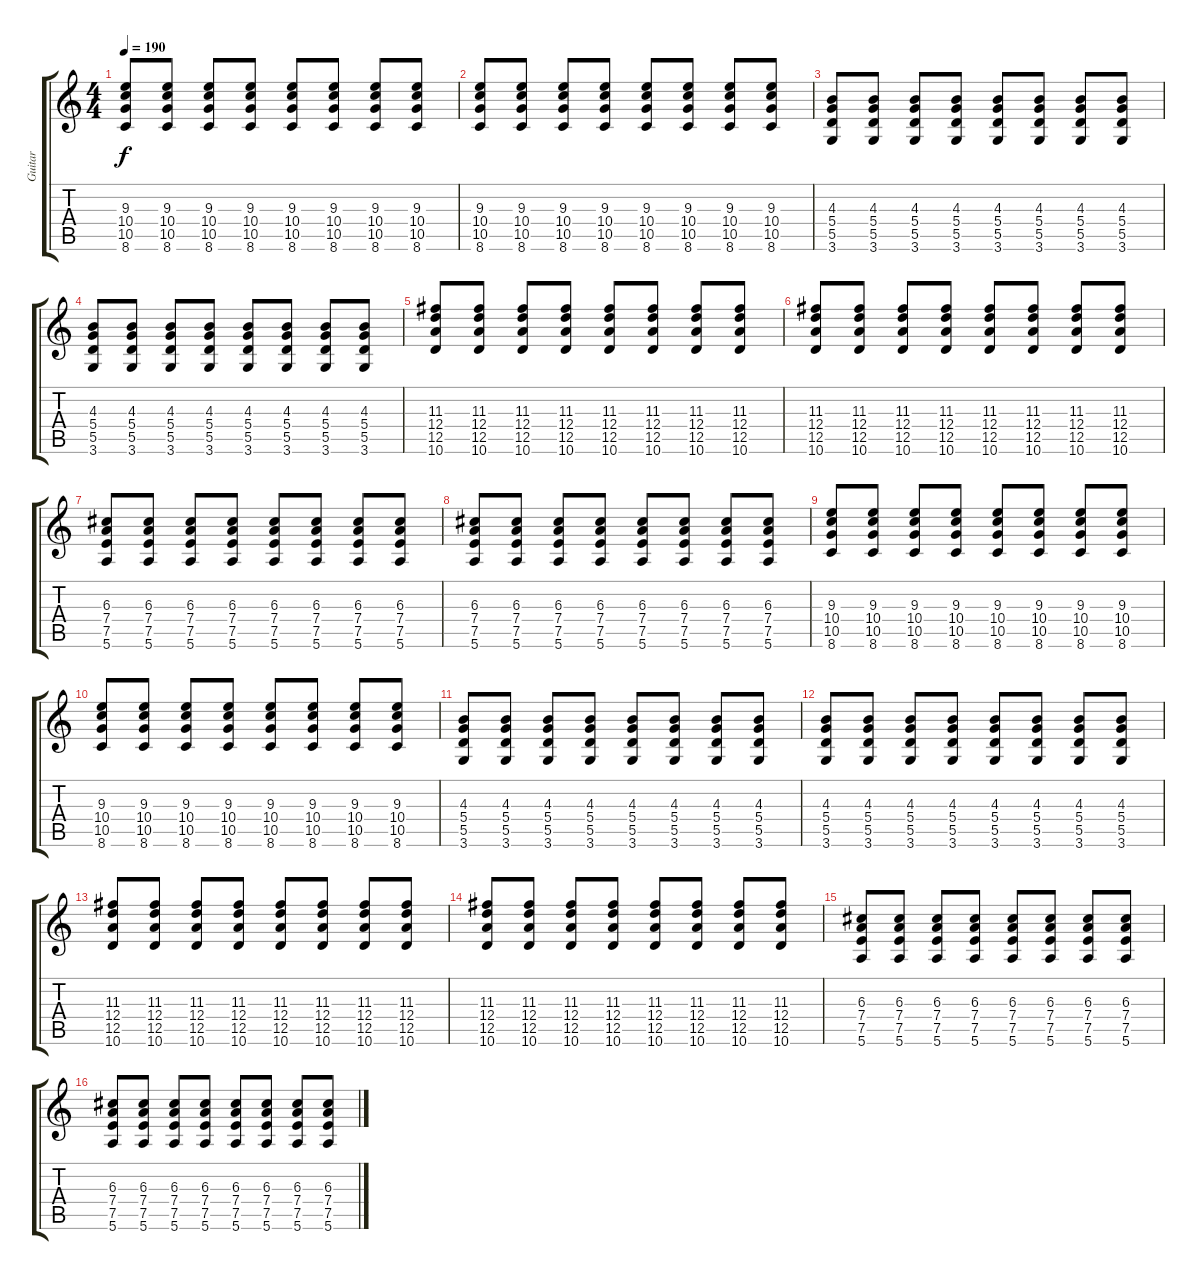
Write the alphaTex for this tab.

\track ("Guitar" "Guitar") {instrument distortionguitar}
\staff {score tabs}
\tuning (E4 B3 G3 D3 A2 E2) {hide}
\ts (4 4)
\tempo 190
\clef g2
\ks c
(9.3 10.4 10.5 8.6).8{dy f volume 10} (9.3 10.4 10.5 8.6).8 (9.3 10.4 10.5 8.6).8 (9.3 10.4 10.5 8.6).8 (9.3 10.4 10.5 8.6).8 (9.3 10.4 10.5 8.6).8 (9.3 10.4 10.5 8.6).8 (9.3 10.4 10.5 8.6).8 |
(9.3 10.4 10.5 8.6).8 (9.3 10.4 10.5 8.6).8 (9.3 10.4 10.5 8.6).8 (9.3 10.4 10.5 8.6).8 (9.3 10.4 10.5 8.6).8 (9.3 10.4 10.5 8.6).8 (9.3 10.4 10.5 8.6).8 (9.3 10.4 10.5 8.6).8 |
(4.3 5.4 5.5 3.6).8 (4.3 5.4 5.5 3.6).8 (4.3 5.4 5.5 3.6).8 (4.3 5.4 5.5 3.6).8 (4.3 5.4 5.5 3.6).8 (4.3 5.4 5.5 3.6).8 (4.3 5.4 5.5 3.6).8 (4.3 5.4 5.5 3.6).8 |
(4.3 5.4 5.5 3.6).8 (4.3 5.4 5.5 3.6).8 (4.3 5.4 5.5 3.6).8 (4.3 5.4 5.5 3.6).8 (4.3 5.4 5.5 3.6).8 (4.3 5.4 5.5 3.6).8 (4.3 5.4 5.5 3.6).8 (4.3 5.4 5.5 3.6).8 |
(11.3 12.4 12.5 10.6).8 (11.3 12.4 12.5 10.6).8 (11.3 12.4 12.5 10.6).8 (11.3 12.4 12.5 10.6).8 (11.3 12.4 12.5 10.6).8 (11.3 12.4 12.5 10.6).8 (11.3 12.4 12.5 10.6).8 (11.3 12.4 12.5 10.6).8 |
(11.3 12.4 12.5 10.6).8 (11.3 12.4 12.5 10.6).8 (11.3 12.4 12.5 10.6).8 (11.3 12.4 12.5 10.6).8 (11.3 12.4 12.5 10.6).8 (11.3 12.4 12.5 10.6).8 (11.3 12.4 12.5 10.6).8 (11.3 12.4 12.5 10.6).8 |
(6.3 7.4 7.5 5.6).8 (6.3 7.4 7.5 5.6).8 (6.3 7.4 7.5 5.6).8 (6.3 7.4 7.5 5.6).8 (6.3 7.4 7.5 5.6).8 (6.3 7.4 7.5 5.6).8 (6.3 7.4 7.5 5.6).8 (6.3 7.4 7.5 5.6).8 |
(6.3 7.4 7.5 5.6).8 (6.3 7.4 7.5 5.6).8 (6.3 7.4 7.5 5.6).8 (6.3 7.4 7.5 5.6).8 (6.3 7.4 7.5 5.6).8 (6.3 7.4 7.5 5.6).8 (6.3 7.4 7.5 5.6).8 (6.3 7.4 7.5 5.6).8 |
(9.3 10.4 10.5 8.6).8 (9.3 10.4 10.5 8.6).8 (9.3 10.4 10.5 8.6).8 (9.3 10.4 10.5 8.6).8 (9.3 10.4 10.5 8.6).8 (9.3 10.4 10.5 8.6).8 (9.3 10.4 10.5 8.6).8 (9.3 10.4 10.5 8.6).8 |
(9.3 10.4 10.5 8.6).8 (9.3 10.4 10.5 8.6).8 (9.3 10.4 10.5 8.6).8 (9.3 10.4 10.5 8.6).8 (9.3 10.4 10.5 8.6).8 (9.3 10.4 10.5 8.6).8 (9.3 10.4 10.5 8.6).8 (9.3 10.4 10.5 8.6).8 |
(4.3 5.4 5.5 3.6).8 (4.3 5.4 5.5 3.6).8 (4.3 5.4 5.5 3.6).8 (4.3 5.4 5.5 3.6).8 (4.3 5.4 5.5 3.6).8 (4.3 5.4 5.5 3.6).8 (4.3 5.4 5.5 3.6).8 (4.3 5.4 5.5 3.6).8 |
(4.3 5.4 5.5 3.6).8 (4.3 5.4 5.5 3.6).8 (4.3 5.4 5.5 3.6).8 (4.3 5.4 5.5 3.6).8 (4.3 5.4 5.5 3.6).8 (4.3 5.4 5.5 3.6).8 (4.3 5.4 5.5 3.6).8 (4.3 5.4 5.5 3.6).8 |
(11.3 12.4 12.5 10.6).8 (11.3 12.4 12.5 10.6).8 (11.3 12.4 12.5 10.6).8 (11.3 12.4 12.5 10.6).8 (11.3 12.4 12.5 10.6).8 (11.3 12.4 12.5 10.6).8 (11.3 12.4 12.5 10.6).8 (11.3 12.4 12.5 10.6).8 |
(11.3 12.4 12.5 10.6).8 (11.3 12.4 12.5 10.6).8 (11.3 12.4 12.5 10.6).8 (11.3 12.4 12.5 10.6).8 (11.3 12.4 12.5 10.6).8 (11.3 12.4 12.5 10.6).8 (11.3 12.4 12.5 10.6).8 (11.3 12.4 12.5 10.6).8 |
(6.3 7.4 7.5 5.6).8 (6.3 7.4 7.5 5.6).8 (6.3 7.4 7.5 5.6).8 (6.3 7.4 7.5 5.6).8 (6.3 7.4 7.5 5.6).8 (6.3 7.4 7.5 5.6).8 (6.3 7.4 7.5 5.6).8 (6.3 7.4 7.5 5.6).8 |
(6.3 7.4 7.5 5.6).8 (6.3 7.4 7.5 5.6).8 (6.3 7.4 7.5 5.6).8 (6.3 7.4 7.5 5.6).8 (6.3 7.4 7.5 5.6).8 (6.3 7.4 7.5 5.6).8 (6.3 7.4 7.5 5.6).8 (6.3 7.4 7.5 5.6).8
